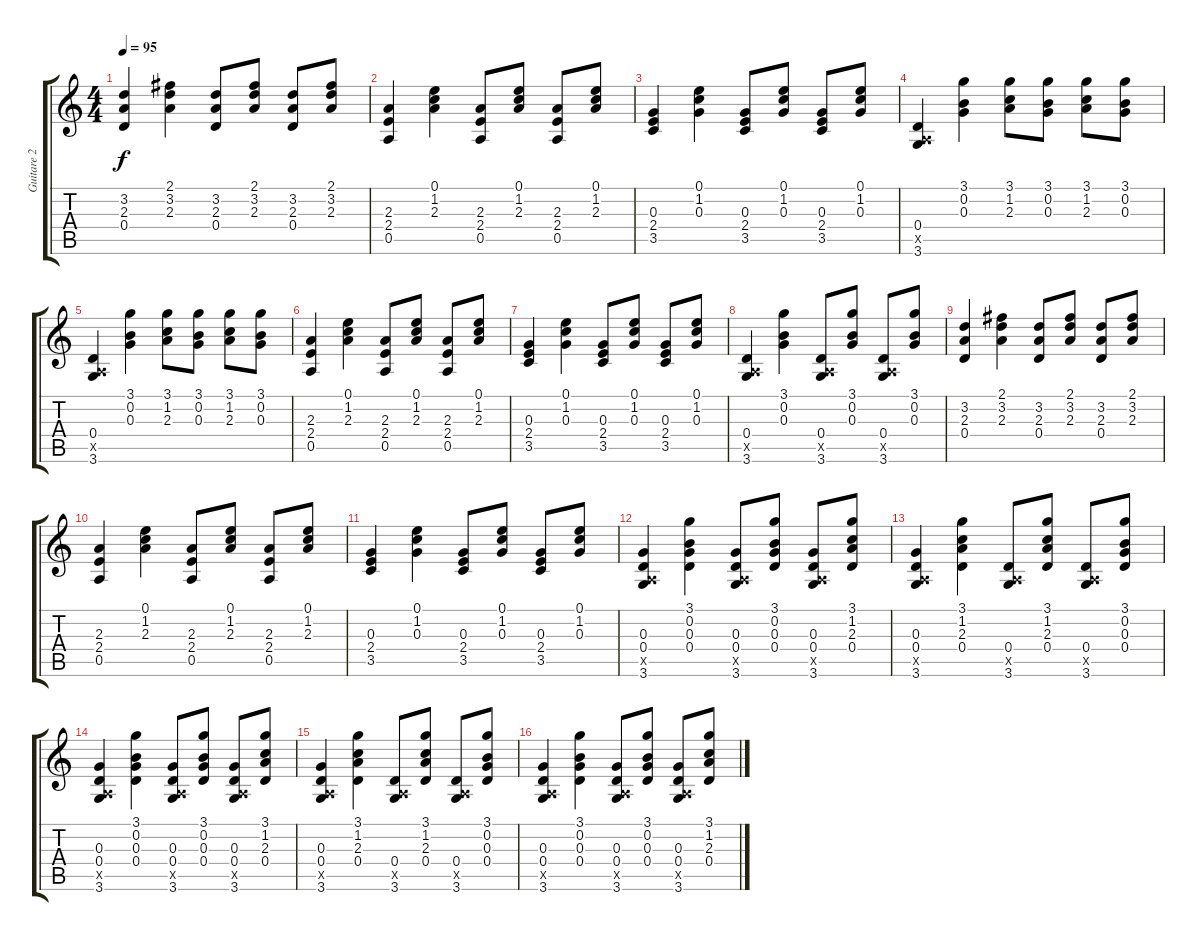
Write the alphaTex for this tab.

\track ("Guitare 2" "Guitare 2") {instrument acousticguitarnylon}
\staff {score tabs}
\tuning (E4 B3 G3 D3 A2 E2) {hide}
\ts (4 4)
\tempo 95
\clef g2
\ks c
(3.2 2.3 0.4).4{dy f} (2.1 3.2 2.3).4 (3.2 2.3 0.4).8 (2.1 3.2 2.3).8 (3.2 2.3 0.4).8 (2.1 3.2 2.3).8 |
(2.3 2.4 0.5).4 (0.1 1.2 2.3).4 (2.3 2.4 0.5).8 (0.1 1.2 2.3).8 (2.3 2.4 0.5).8 (0.1 1.2 2.3).8 |
(0.3 2.4 3.5).4 (0.1 1.2 0.3).4 (0.3 2.4 3.5).8 (0.1 1.2 0.3).8 (0.3 2.4 3.5).8 (0.1 1.2 0.3).8 |
(0.4 0.5{x} 3.6).4 (3.1 0.2 0.3).4 (3.1 1.2 2.3).8 (3.1 0.2 0.3).8 (3.1 1.2 2.3).8 (3.1 0.2 0.3).8 |
(0.4 0.5{x} 3.6).4 (3.1 0.2 0.3).4 (3.1 1.2 2.3).8 (3.1 0.2 0.3).8 (3.1 1.2 2.3).8 (3.1 0.2 0.3).8 |
(2.3 2.4 0.5).4 (0.1 1.2 2.3).4 (2.3 2.4 0.5).8 (0.1 1.2 2.3).8 (2.3 2.4 0.5).8 (0.1 1.2 2.3).8 |
(0.3 2.4 3.5).4 (0.1 1.2 0.3).4 (0.3 2.4 3.5).8 (0.1 1.2 0.3).8 (0.3 2.4 3.5).8 (0.1 1.2 0.3).8 |
(0.4 0.5{x} 3.6).4 (3.1 0.2 0.3).4 (0.4 0.5{x} 3.6).8 (3.1 0.2 0.3).8 (0.4 0.5{x} 3.6).8 (3.1 0.2 0.3).8 |
(3.2 2.3 0.4).4 (2.1 3.2 2.3).4 (3.2 2.3 0.4).8 (2.1 3.2 2.3).8 (3.2 2.3 0.4).8 (2.1 3.2 2.3).8 |
(2.3 2.4 0.5).4 (0.1 1.2 2.3).4 (2.3 2.4 0.5).8 (0.1 1.2 2.3).8 (2.3 2.4 0.5).8 (0.1 1.2 2.3).8 |
(0.3 2.4 3.5).4 (0.1 1.2 0.3).4 (0.3 2.4 3.5).8 (0.1 1.2 0.3).8 (0.3 2.4 3.5).8 (0.1 1.2 0.3).8 |
(0.3 0.4 0.5{x} 3.6).4 (3.1 0.2 0.3 0.4).4 (0.3 0.4 0.5{x} 3.6).8 (3.1 0.2 0.3 0.4).8 (0.3 0.4 0.5{x} 3.6).8 (3.1 1.2 2.3 0.4).8 |
(0.3 0.4 0.5{x} 3.6).4 (3.1 1.2 2.3 0.4).4 (0.4 0.5{x} 3.6).8 (3.1 1.2 2.3 0.4).8 (0.4 0.5{x} 3.6).8 (3.1 0.2 0.3 0.4).8 |
(0.3 0.4 0.5{x} 3.6).4 (3.1 0.2 0.3 0.4).4 (0.3 0.4 0.5{x} 3.6).8 (3.1 0.2 0.3 0.4).8 (0.3 0.4 0.5{x} 3.6).8 (3.1 1.2 2.3 0.4).8 |
(0.3 0.4 0.5{x} 3.6).4 (3.1 1.2 2.3 0.4).4 (0.4 0.5{x} 3.6).8 (3.1 1.2 2.3 0.4).8 (0.4 0.5{x} 3.6).8 (3.1 0.2 0.3 0.4).8 |
(0.3 0.4 0.5{x} 3.6).4 (3.1 0.2 0.3 0.4).4 (0.3 0.4 0.5{x} 3.6).8 (3.1 0.2 0.3 0.4).8 (0.3 0.4 0.5{x} 3.6).8 (3.1 1.2 2.3 0.4).8
